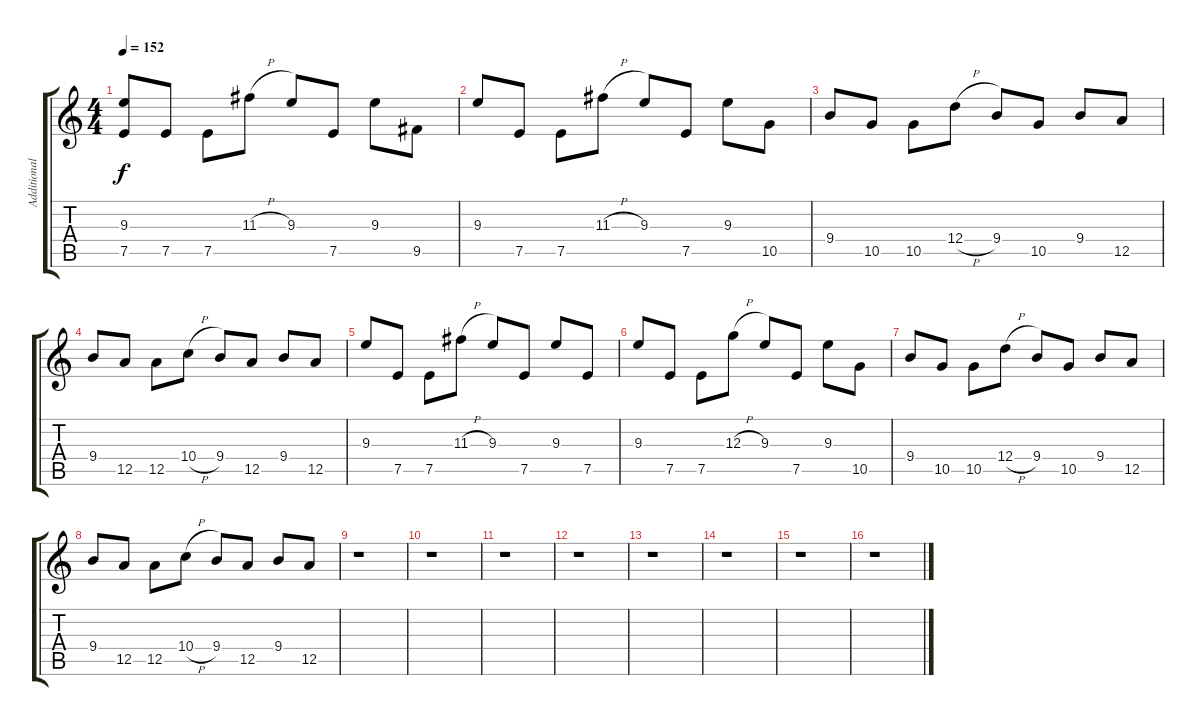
\track ("Additional Disto. Gtr." "Additional") {instrument distortionguitar}
\staff {score tabs}
\tuning (E4 B3 G3 D3 A2 E2) {hide}
\ts (4 4)
\tempo 152
\clef g2
\ks c
(9.3 7.5).8{dy f} 7.5.8 7.5.8 11.3{h}.8 9.3.8 7.5.8 9.3.8 9.5.8 |
9.3.8 7.5.8 7.5.8 11.3{h}.8 9.3.8 7.5.8 9.3.8 10.5.8 |
9.4.8 10.5.8 10.5.8 12.4{h}.8 9.4.8 10.5.8 9.4.8 12.5.8 |
9.4.8 12.5.8 12.5.8 10.4{h}.8 9.4.8 12.5.8 9.4.8 12.5.8 |
9.3.8 7.5.8 7.5.8 11.3{h}.8 9.3.8 7.5.8 9.3.8 7.5.8 |
9.3.8 7.5.8 7.5.8 12.3{h}.8 9.3.8 7.5.8 9.3.8 10.5.8 |
9.4.8 10.5.8 10.5.8 12.4{h}.8 9.4.8 10.5.8 9.4.8 12.5.8 |
9.4.8 12.5.8 12.5.8 10.4{h}.8 9.4.8 12.5.8 9.4.8 12.5.8 |
r.1 |
r.1 |
r.1 |
r.1 |
r.1 |
r.1 |
r.1 |
r.1
